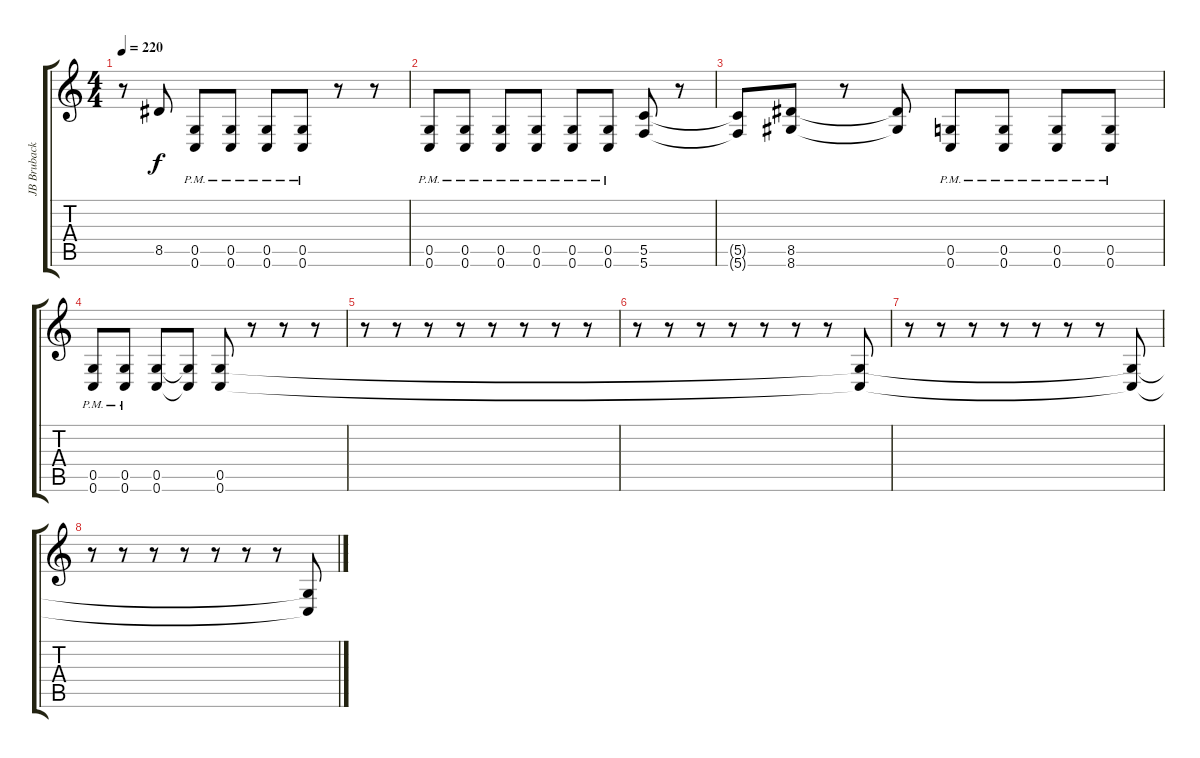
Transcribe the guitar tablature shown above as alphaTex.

\track ("JB Brubacker (Guitar 1)" "JB Bruback") {instrument distortionguitar}
\staff {score tabs}
\tuning (D4 A3 F3 C3 G2 C2) {hide}
\ts (4 4)
\tempo 220
\clef g2
\ks c
r.8{dy f} 8.5{t}.8 (0.5{pm} 0.6{pm}).8 (0.5{pm} 0.6{pm}).8 (0.5{pm} 0.6{pm}).8 (0.5{pm} 0.6{pm}).8 r.8 r.8 |
(0.5{pm} 0.6{pm}).8 (0.5{pm} 0.6{pm}).8 (0.5{pm} 0.6{pm}).8 (0.5{pm} 0.6{pm}).8 (0.5{pm} 0.6{pm}).8 (0.5{pm} 0.6{pm}).8 (5.5 5.6).8 r.8 |
(5.5{t} 5.6{t}).8 (8.5 8.6).8 r.8 (8.5{t} 8.6{t}).8 (0.5{pm} 0.6{pm}).8 (0.5{pm} 0.6{pm}).8 (0.5{pm} 0.6{pm}).8 (0.5{pm} 0.6{pm}).8 |
(0.5{pm} 0.6{pm}).8 (0.5{pm} 0.6{pm}).8 (0.5 0.6).8 (0.5{t} 0.6{t}).8 (0.5 0.6).8 r.8 r.8 r.8 |
r.8 r.8 r.8 r.8 r.8 r.8 r.8 r.8 |
r.8 r.8 r.8 r.8 r.8 r.8 r.8 (0.5{t} 0.6{t}).8 |
r.8 r.8 r.8 r.8 r.8 r.8 r.8 (0.5{t} 0.6{t}).8 |
r.8 r.8 r.8 r.8 r.8 r.8 r.8 (0.5{t} 0.6{t}).8
